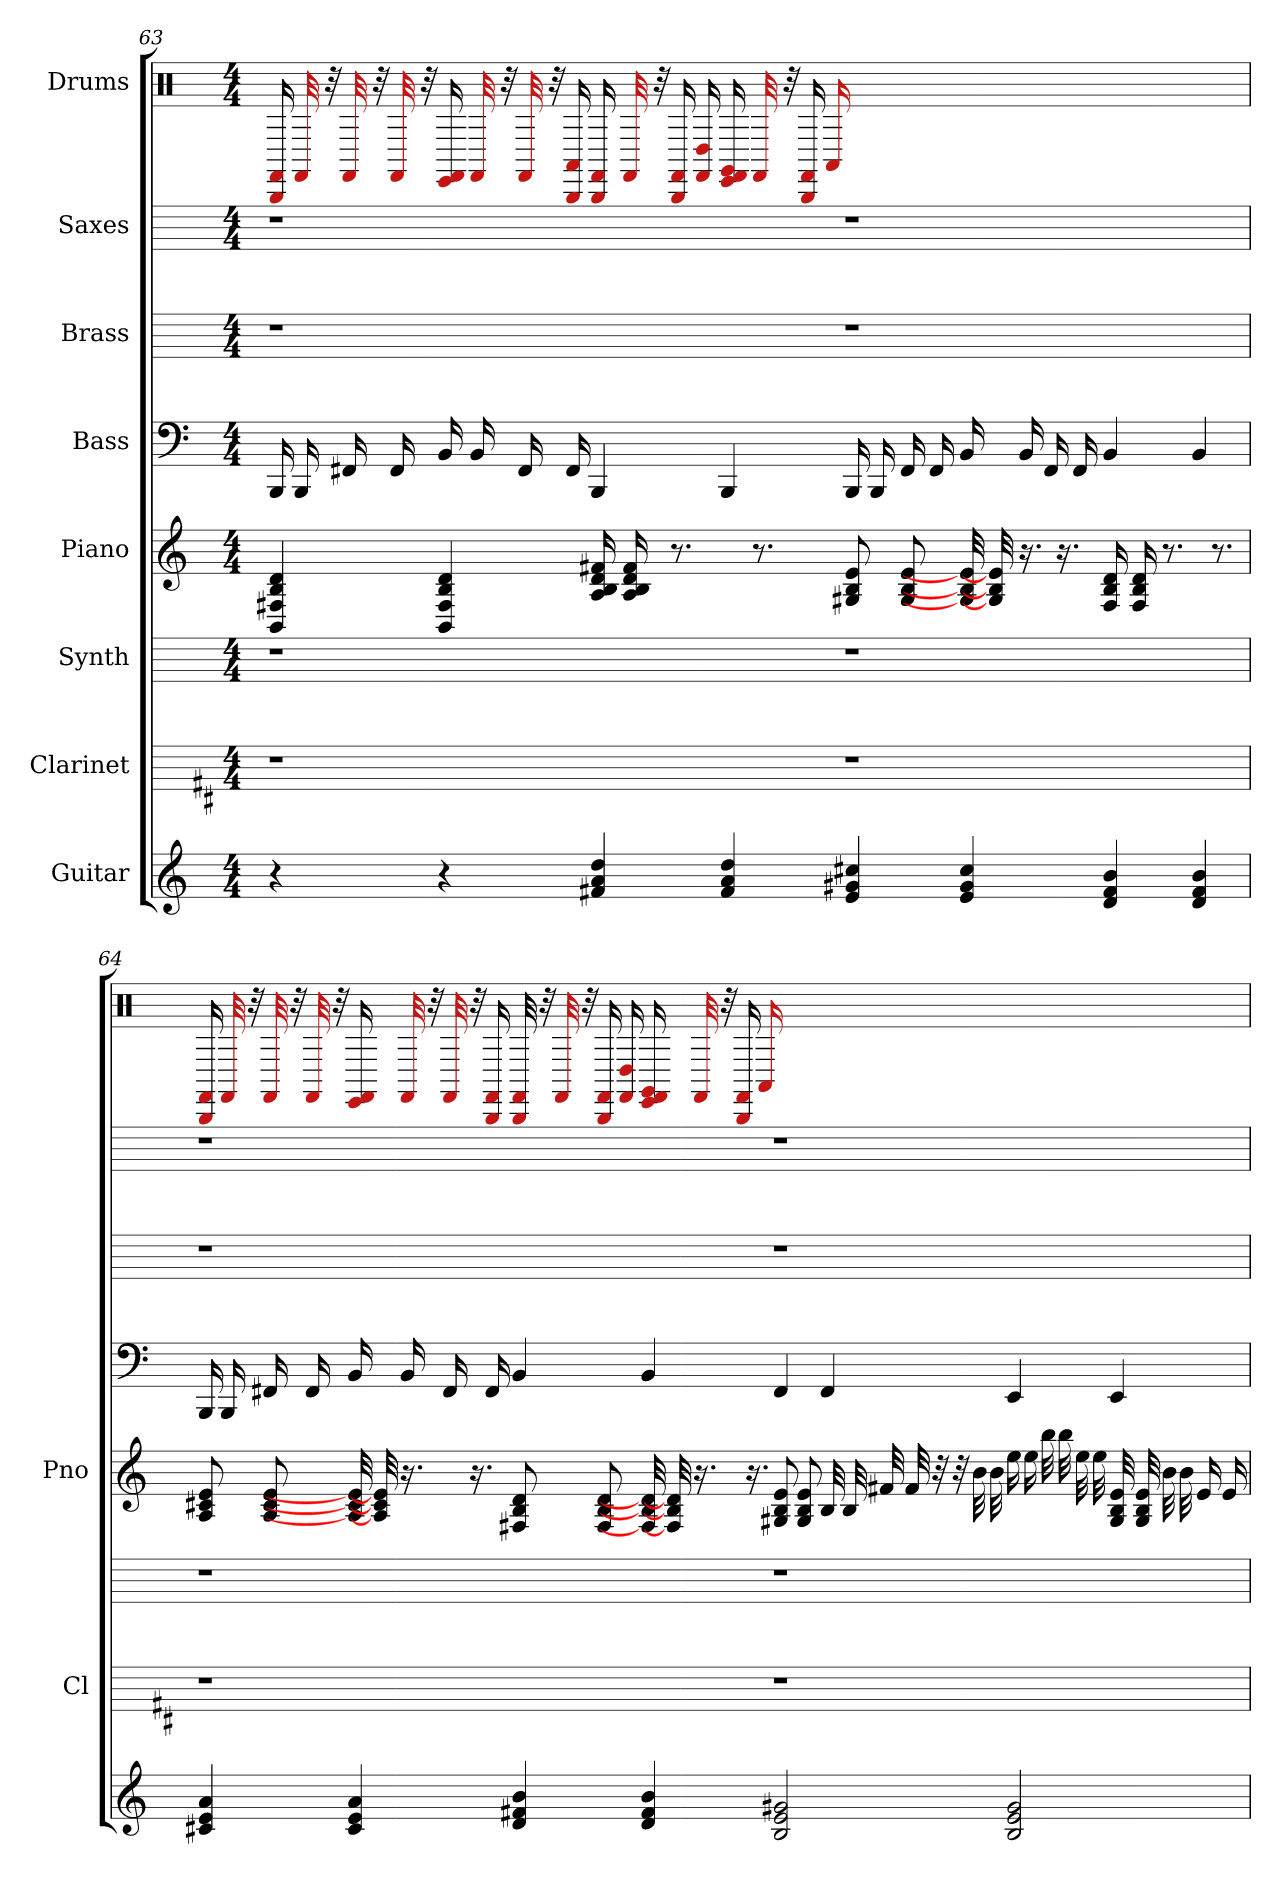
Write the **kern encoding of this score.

**kern	**kern	**kern	**kern	**kern	**kern	**kern	**kern
*part8	*part7	*part6	*part5	*part4	*part3	*part2	*part1
*staff8	*staff7	*staff6	*staff5	*staff4	*staff3	*staff2	*staff1
*I"Guitar	*I"Clarinet	*I"Synth	*I"Piano	*I"Bass	*I"Brass	*I"Saxes	*I"Drums
*	*I'Cl	*	*I'Pno	*	*	*	*
*	*	*	*	*	*	*	*clefX
*	*ITrd1c2	*	*	*	*	*ITrd8c14	*
*k[]	*k[]	*k[]	*k[]	*k[]	*k[]	*k[]	*k[]
*M4/4	*M4/4	*M4/4	*M4/4	*M4/4	*M4/4	*M4/4	*M4/4
=63	=63	=63	=63	=63	=63	=63	=63
4r	1r	1r	4d 4B 4F# 4BB	16BBB	1r	1r	16BBB 16FF#
.	.	.	.	16BBB	.	.	32FF#
.	.	.	.	.	.	.	32r
.	.	.	.	16FF#	.	.	32FF#
.	.	.	.	.	.	.	32r
.	.	.	.	16FF#	.	.	32FF#
.	.	.	.	.	.	.	32r
4r	.	.	4d 4B 4F# 4BB	16BB	.	.	16EE 16FF#
.	.	.	.	16BB	.	.	32FF#
.	.	.	.	.	.	.	32r
.	.	.	.	16FF#	.	.	32FF#
.	.	.	.	.	.	.	32r
.	.	.	.	16FF#	.	.	16BBB 16AA#
4dd 4a 4f#	.	.	16B 16f# 16d 16A	4BBB	.	.	16BBB 16FF#
.	.	.	16B 16f# 16d 16A	.	.	.	32FF#
.	.	.	.	.	.	.	32r
.	.	.	8.r	.	.	.	16BBB 16FF#
.	.	.	.	.	.	.	16FF# 16D
4dd 4a 4f#	.	.	.	4BBB	.	.	16EE 16FF# 16GG
.	.	.	8.r	.	.	.	32FF#
.	.	.	.	.	.	.	32r
.	.	.	.	.	.	.	16BBB 16FF#
.	.	.	.	.	.	.	16AA#
4cc# 4g# 4e	1r	1r	8e 8B 8G#	16BBB	1r	1r	1ryy
.	.	.	.	16BBB	.	.	.
.	.	.	8e 8B 8G#	16FF#	.	.	.
.	.	.	.	16FF#	.	.	.
4cc# 4g# 4e	.	.	32e] 32B] 32G#]	16BB	.	.	.
.	.	.	32e] 32B] 32G#]	.	.	.	.
.	.	.	16.r	16BB	.	.	.
.	.	.	.	16FF#	.	.	.
.	.	.	16.r	.	.	.	.
.	.	.	.	16FF#	.	.	.
4b 4f# 4d	.	.	16d 16B 16F#	4BB	.	.	.
.	.	.	16d 16B 16F#	.	.	.	.
.	.	.	8.r	.	.	.	.
4b 4f# 4d	.	.	.	4BB	.	.	.
.	.	.	8.r	.	.	.	.
=64	=64	=64	=64	=64	=64	=64	=64
4a 4e 4c#	1r	1r	8e 8c# 8A	16BBB	1r	1r	16BBB 16FF#
.	.	.	.	16BBB	.	.	32FF#
.	.	.	.	.	.	.	32r
.	.	.	8e 8c# 8A	16FF#	.	.	32FF#
.	.	.	.	.	.	.	32r
.	.	.	.	16FF#	.	.	32FF#
.	.	.	.	.	.	.	32r
4a 4e 4c#	.	.	32e] 32c#] 32A]	16BB	.	.	16EE 16FF#
.	.	.	32e] 32c#] 32A]	.	.	.	.
.	.	.	16.r	16BB	.	.	32FF#
.	.	.	.	.	.	.	32r
.	.	.	.	16FF#	.	.	32FF#
.	.	.	16.r	.	.	.	32r
.	.	.	.	16FF#	.	.	16BBB 16FF#
4b 4f# 4d	.	.	8B 8d 8F#	4BB	.	.	32BBB 32FF#
.	.	.	.	.	.	.	32r
.	.	.	.	.	.	.	32FF#
.	.	.	.	.	.	.	32r
.	.	.	8B 8d 8F#	.	.	.	16BBB 16FF#
.	.	.	.	.	.	.	16FF# 16D
4b 4f# 4d	.	.	32B] 32d] 32F#]	4BB	.	.	16EE 16FF# 16GG
.	.	.	32B] 32d] 32F#]	.	.	.	.
.	.	.	16.r	.	.	.	32FF#
.	.	.	.	.	.	.	32r
.	.	.	.	.	.	.	16BBB 16FF#
.	.	.	16.r	.	.	.	.
.	.	.	.	.	.	.	16AA#
2g# 2e 2B	1r	1r	8e 8B 8G#	4FF#	1r	1r	1ryy
.	.	.	8e 8B 8G#	.	.	.	.
.	.	.	32B	4FF#	.	.	.
.	.	.	32B	.	.	.	.
.	.	.	32f#	.	.	.	.
.	.	.	32f#	.	.	.	.
.	.	.	32r	.	.	.	.
.	.	.	32r	.	.	.	.
.	.	.	32b	.	.	.	.
.	.	.	32b	.	.	.	.
2g# 2e 2B	.	.	16ee	4EE	.	.	.
.	.	.	16ee	.	.	.	.
.	.	.	32bb	.	.	.	.
.	.	.	32bb	.	.	.	.
.	.	.	32ee	.	.	.	.
.	.	.	32ee	.	.	.	.
.	.	.	32e 32B 32G#	4EE	.	.	.
.	.	.	32e 32B 32G#	.	.	.	.
.	.	.	32b	.	.	.	.
.	.	.	32b	.	.	.	.
.	.	.	16e	.	.	.	.
.	.	.	16e	.	.	.	.
=	=	=	=	=	=	=	=
*-	*-	*-	*-	*-	*-	*-	*-
